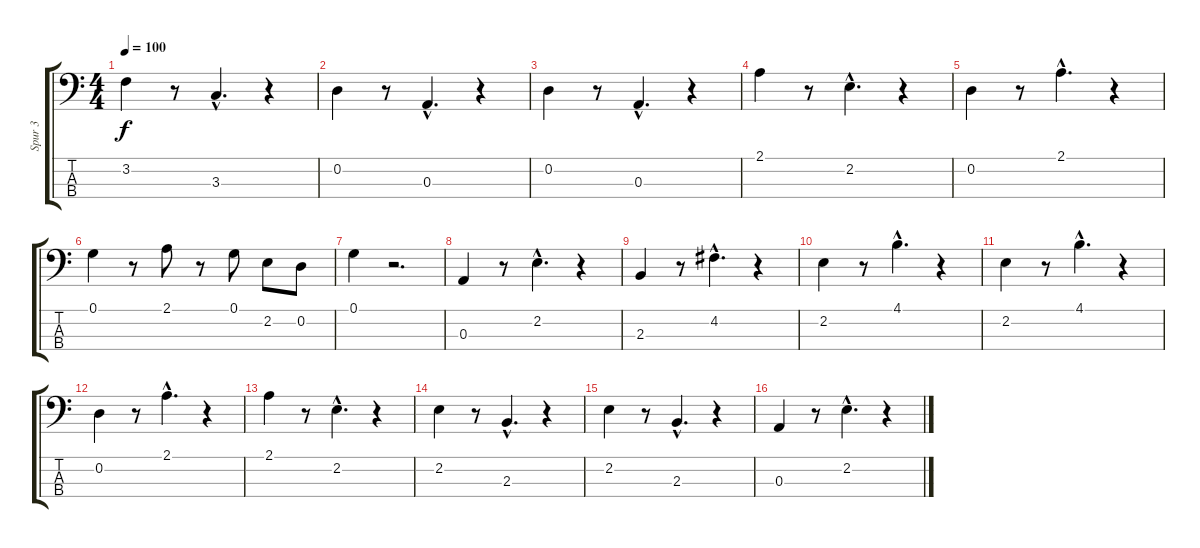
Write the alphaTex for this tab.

\track ("Spur 3" "Spur 3") {instrument acousticbass}
\staff {score tabs}
\tuning (G2 D2 A1 E1) {hide}
\ts (4 4)
\tempo 100
\clef f4
\ks c
3.2.4{dy f} r.8 3.3{hac}.4{d} r.4 |
0.2.4 r.8 0.3{hac}.4{d} r.4 |
0.2.4 r.8 0.3{hac}.4{d} r.4 |
2.1.4 r.8 2.2{hac}.4{d} r.4 |
0.2.4 r.8 2.1{hac}.4{d} r.4 |
0.1.4 r.8 2.1.8 r.8 0.1.8 2.2.8 0.2.8 |
0.1.4 r.2{d} |
0.3.4 r.8 2.2{hac}.4{d} r.4 |
2.3.4 r.8 4.2{hac}.4{d} r.4 |
2.2.4 r.8 4.1{hac}.4{d} r.4 |
2.2.4 r.8 4.1{hac}.4{d} r.4 |
0.2.4 r.8 2.1{hac}.4{d} r.4 |
2.1.4 r.8 2.2{hac}.4{d} r.4 |
2.2.4 r.8 2.3{hac}.4{d} r.4 |
2.2.4 r.8 2.3{hac}.4{d} r.4 |
0.3.4 r.8 2.2{hac}.4{d} r.4
